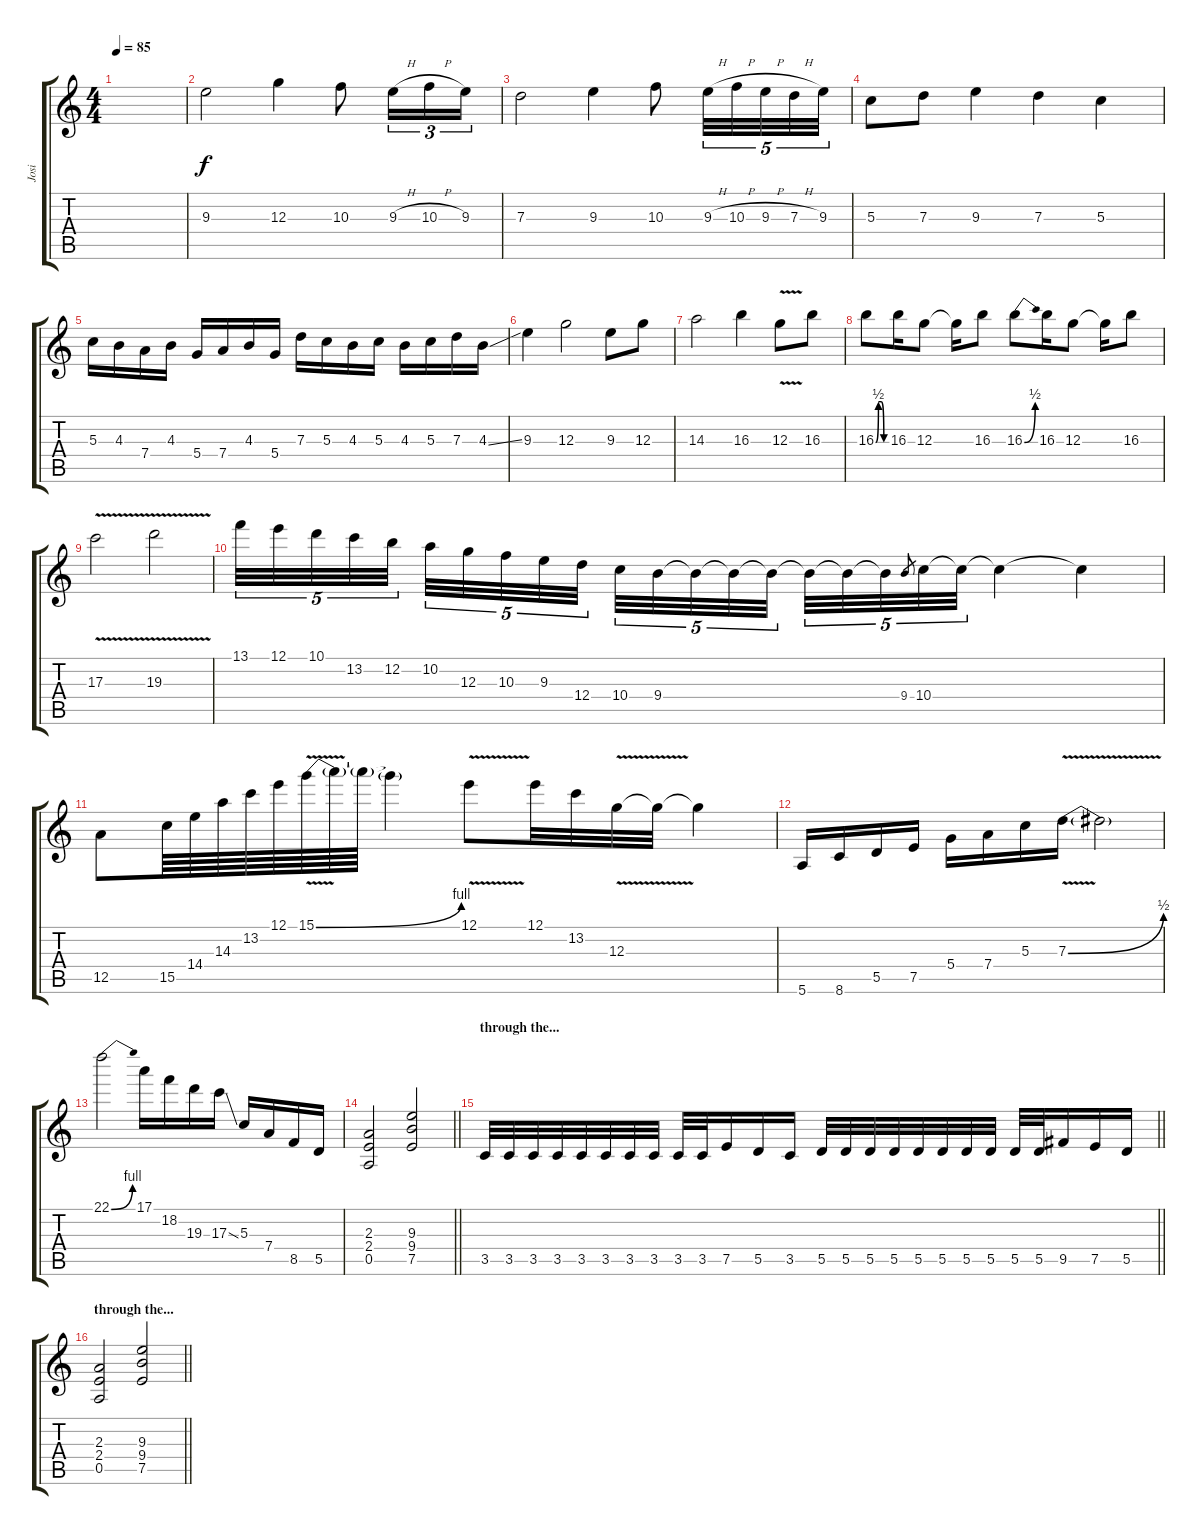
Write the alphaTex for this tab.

\track ("Josi" "Josi") {instrument distortionguitar}
\staff {score tabs}
\tuning (E4 B3 G3 D3 A2 E2) {hide}
\ts (4 4)
\tempo 85
\clef g2
\ks c
|
9.3.2{volume 16} 12.3.4 10.3.8 9.3{h}.16{tu (3 2)} 10.3{h}.16{tu (3 2)} 9.3.16{tu (3 2)} |
7.3.2 9.3.4 10.3.8 9.3{h}.32{tu (5 4)} 10.3{h}.32{tu (5 4)} 9.3{h}.32{tu (5 4)} 7.3{h}.32{tu (5 4)} 9.3.32{tu (5 4)} |
5.3.8 7.3.8 9.3.4 7.3.4 5.3.4 |
5.3.16 4.3.16 7.4.16 4.3.16 5.4.16 7.4.16 4.3.16 5.4.16 7.3.16 5.3.16 4.3.16 5.3.16 4.3.16 5.3.16 7.3.16 4.3{ss}.16 |
9.3.4 12.3.2 9.3.8 12.3.8 |
14.3.2 16.3.4 12.3{v}.8 16.3.8 |
16.3{be (custom 0 0 15 2 30 2 45 0 60 0)}.8 16.3.16 12.3.8 12.3{t}.16 16.3.8 16.3{be (bend 0 0 60 2)}.8 16.3.16 12.3.8 12.3{t}.16 16.3.8 |
17.3{v}.2 19.3{v}.2 |
13.1.32{tu (5 4)} 12.1.32{tu (5 4)} 10.1.32{tu (5 4)} 13.2.32{tu (5 4)} 12.2.32{tu (5 4)} 10.2.32{tu (5 4)} 12.3.32{tu (5 4)} 10.3.32{tu (5 4)} 9.3.32{tu (5 4)} 12.4.32{tu (5 4)} 10.4.32{tu (5 4)} 9.4.32{tu (5 4)} 9.4{t}.32{tu (5 4)} 9.4{t}.32{tu (5 4)} 9.4{t}.32{tu (5 4)} 9.4{t}.32{tu (5 4)} 9.4{t}.32{tu (5 4)} 9.4{t}.32{tu (5 4)} 9.4.8{gr} 10.4.32{tu (5 4)} 10.4{t}.32{tu (5 4)} 10.4{t}.4 10.4{t}.4 |
12.5.8 15.5.64 14.4.64 14.3.64 13.2.64 12.1.64 15.1{be (bend 0 0 60 4) v}.64 15.1{t}.64 15.1{t}.64 15.1{t}.4 12.1{v}.8 12.1.32 13.2.32 12.3{v}.32 12.3{t}.32 12.3{t}.4 |
5.6.16 8.6.16 5.5.16 7.5.16 5.4.16 7.4.16 5.3.16 7.3{be (bend 0 0 60 2) v}.16 7.3{t}.2 |
22.1{be (bend 0 0 60 4)}.2 17.1.16 18.2.16 19.3.16 17.3{ss}.16 5.3.16 7.4.16 8.5.16 5.5.16 |
\barLineRight lightlight
(2.3 2.4 0.5).2{volume 14} (9.3 9.4 7.5).2 |
\section ("" "through the...")
\barLineRight lightlight
3.5.32 3.5.32 3.5.32 3.5.32 3.5.32 3.5.32 3.5.32 3.5.32 3.5.32 3.5.32 7.5.16 5.5.16 3.5.16 5.5.32 5.5.32 5.5.32 5.5.32 5.5.32 5.5.32 5.5.32 5.5.32 5.5.32 5.5.32 9.5.16 7.5.16 5.5.16 |
\section ("" "through the...")
\barLineRight lightlight
(2.3 2.4 0.5).2 (9.3 9.4 7.5).2
